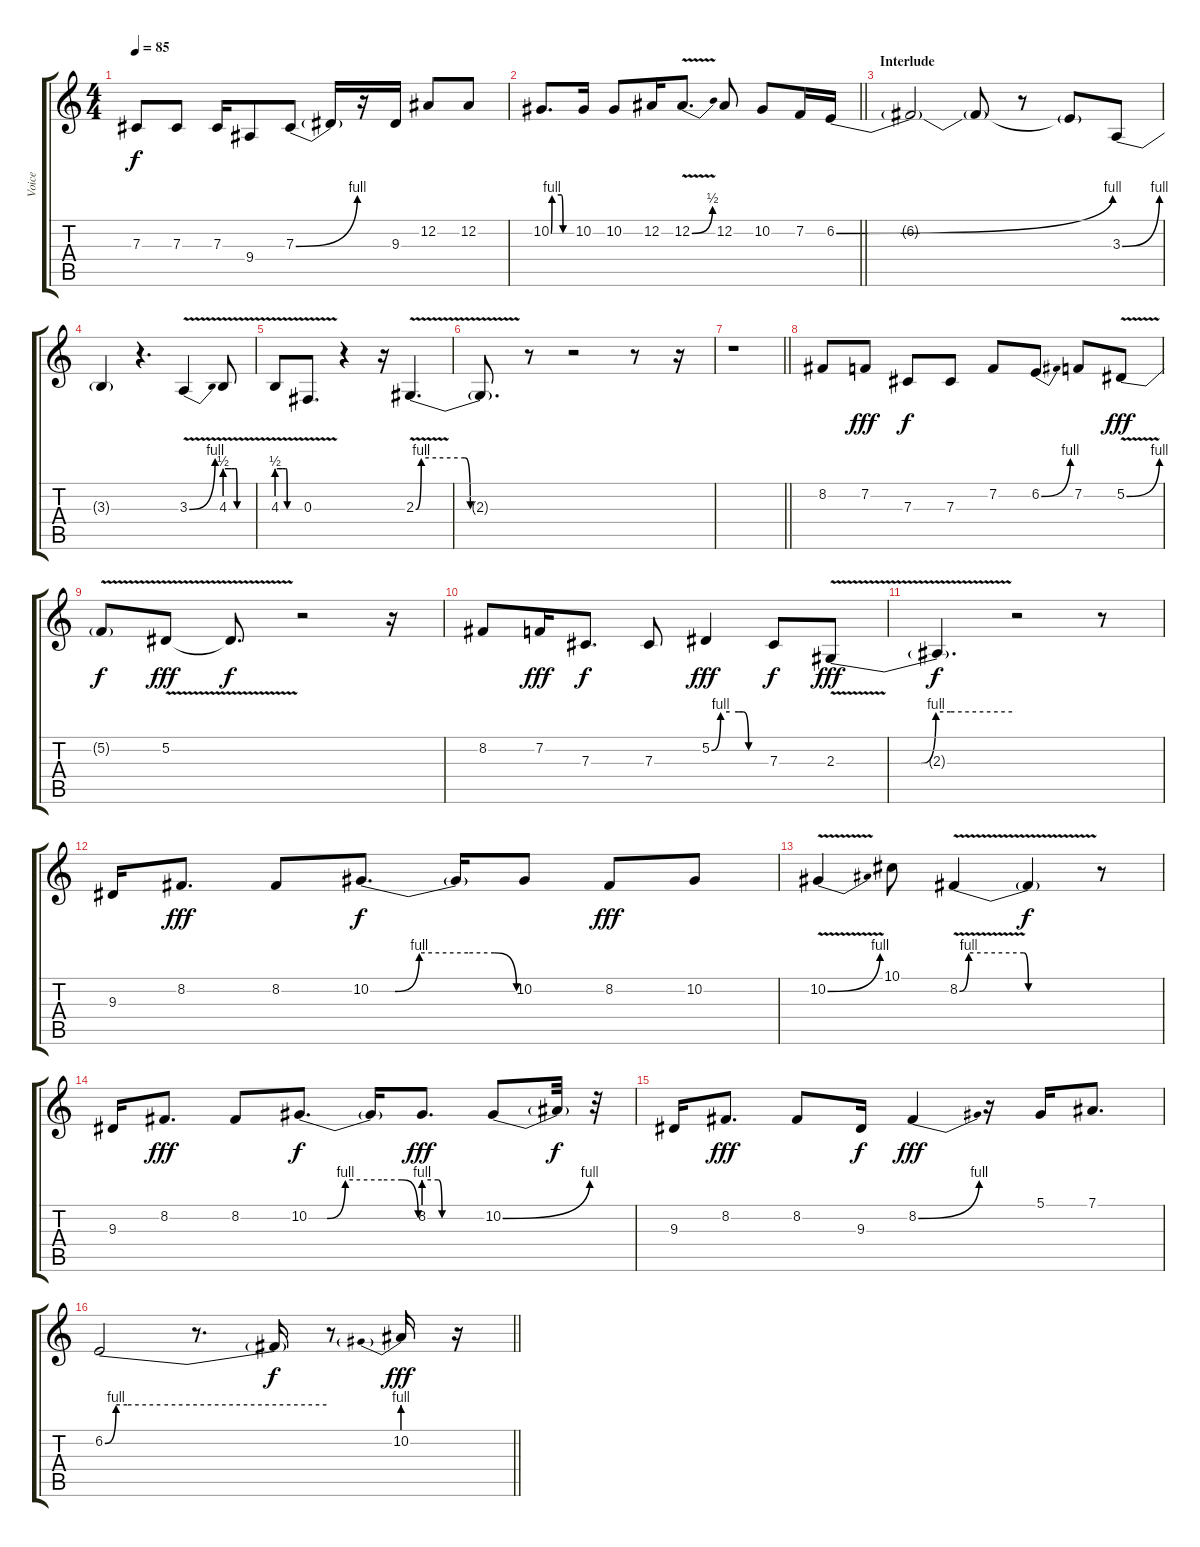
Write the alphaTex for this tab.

\track ("Voice" "Voice") {instrument lead2sawtooth}
\staff {score tabs}
\tuning (Eb4 Bb3 Gb3 Db3 Ab2 Eb2) {hide}
\ts (4 4)
\tempo 85
\clef g2
\ks c
7.3{t}.8{dy f} 7.3.8 7.3.16 9.4.8 7.3{be (bend 0 0 60 4)}.8 7.3{t}.16 r.16 9.3.16 12.2.8 12.2.8 |
\barLineRight lightlight
10.2{be (custom 0 0 3 4 30 4 35 0 48 0 60 0)}.8{d} 10.2.16 10.2.8 12.2.16 12.2{be (bend 0 0 60 2) v}.8{d} 12.2.8 10.2.8 7.2.16 6.2{be (bend 0 0 60 4)}.16 |
\section ("" "Interlude")
6.2{t}.2 6.2{t}.8 r.8 6.2{t}.8 3.3{be (bend 0 0 60 4)}.8 |
3.3{t}.4 r.4{d} 3.3{be (bend 0 0 60 4) v}.4 4.3{be (custom 0 2 15 2 22 2 25 2 27 0 30 0 60 0) v}.8 |
4.3{be (custom 0 2 15 2 22 2 25 2 27 0 30 0 60 0) v}.8 0.3{v}.8{d} r.4 r.16 2.3{be (custom 0 0 3 4 27 4 30 0 60 0) v}.4{d} |
2.3{t}.8{d} r.8 r.2 r.8 r.16 |
\barLineRight lightlight
r.1 |
8.2.8 7.2.8{dy fff} 7.3.8{dy f} 7.3.8 7.2.8 6.2{be (bend 0 0 60 4)}.8 7.2.8 5.2{be (bend 0 0 60 4) v}.8{dy fff} |
5.2{t}.8{dy f} 5.2{v}.8{dy fff} 5.2{t}.8{d dy f} r.2 r.16 |
8.2.8 7.2.16{dy fff} 7.3.8{d dy f} 7.3.8 5.2{be (custom 0 0 10 4 20 4 30 4 35 4 41 0 60 0)}.4{dy fff} 7.3.8{dy f} 2.3{be (custom 0 0 15 0 24 0 29 0 34 4 39 4 60 4) v}.8{dy fff} |
2.3{t}.4{d dy f} r.2 r.8 |
9.3.16 8.2.8{d dy fff} 8.2.8 10.2{be (custom 0 0 10 0 20 4 40 4 51 4 60 0)}.8{d dy f} 10.2{t}.16 10.2.8 8.2.8{dy fff} 10.2.8 |
10.2{be (bend 0 0 60 4) v}.4 10.1.8 8.2{be (custom 0 0 4 4 28 4 30 0 60 0) v}.4 8.2{t}.4{dy f} r.8 |
9.3.16 8.2.8{d dy fff} 8.2.8 10.2{be (custom 0 0 10 0 20 4 40 4 51 4 60 0)}.8{d dy f} 10.2{t}.16 8.2{be (custom 0 4 15 4 19 0 60 0)}.8{d dy fff} 10.2{be (bend 0 0 60 4)}.8 10.2{t}.32{dy f} r.32 |
9.3.16 8.2.8{d dy fff} 8.2.8 9.3.16{dy f} 8.2{be (bend 0 0 60 4)}.4{dy fff} r.16 5.1.16 7.1.8{d} |
\barLineRight lightlight
6.2{be (custom 0 0 3 4 6 4 15 4 60 4)}.2 r.8{d} 6.2{t}.16{dy f} r.8 10.2{be (prebend 0 4 60 4)}.16{dy fff} r.16
